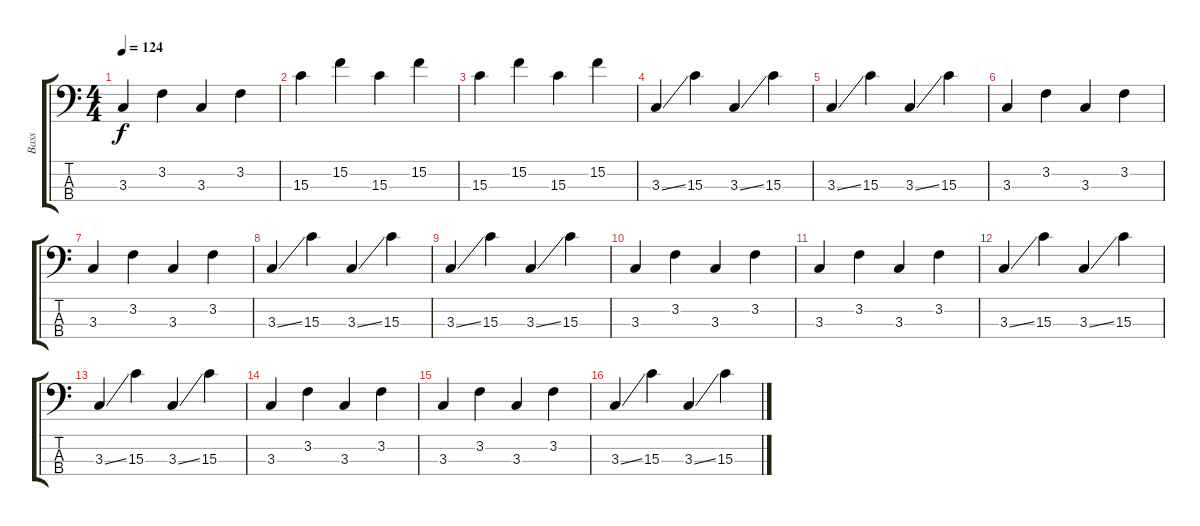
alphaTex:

\track ("Bass" "Bass") {instrument fretlessbass}
\staff {score tabs}
\tuning (G2 D2 A1 E1) {hide}
\ts (4 4)
\tempo 124
\clef f4
\ks c
3.3.4{dy f} 3.2.4 3.3.4 3.2.4 |
15.3.4 15.2.4 15.3.4 15.2.4 |
15.3.4 15.2.4 15.3.4 15.2.4 |
3.3{ss}.4 15.3.4 3.3{ss}.4 15.3.4 |
3.3{ss}.4 15.3.4 3.3{ss}.4 15.3.4 |
3.3.4 3.2.4 3.3.4 3.2.4 |
3.3.4 3.2.4 3.3.4 3.2.4 |
3.3{ss}.4 15.3.4 3.3{ss}.4 15.3.4 |
3.3{ss}.4 15.3.4 3.3{ss}.4 15.3.4 |
3.3.4 3.2.4 3.3.4 3.2.4 |
3.3.4 3.2.4 3.3.4 3.2.4 |
3.3{ss}.4 15.3.4 3.3{ss}.4 15.3.4 |
3.3{ss}.4 15.3.4 3.3{ss}.4 15.3.4 |
3.3.4 3.2.4 3.3.4 3.2.4 |
3.3.4 3.2.4 3.3.4 3.2.4 |
3.3{ss}.4{volume 0} 15.3.4 3.3{ss}.4 15.3.4
